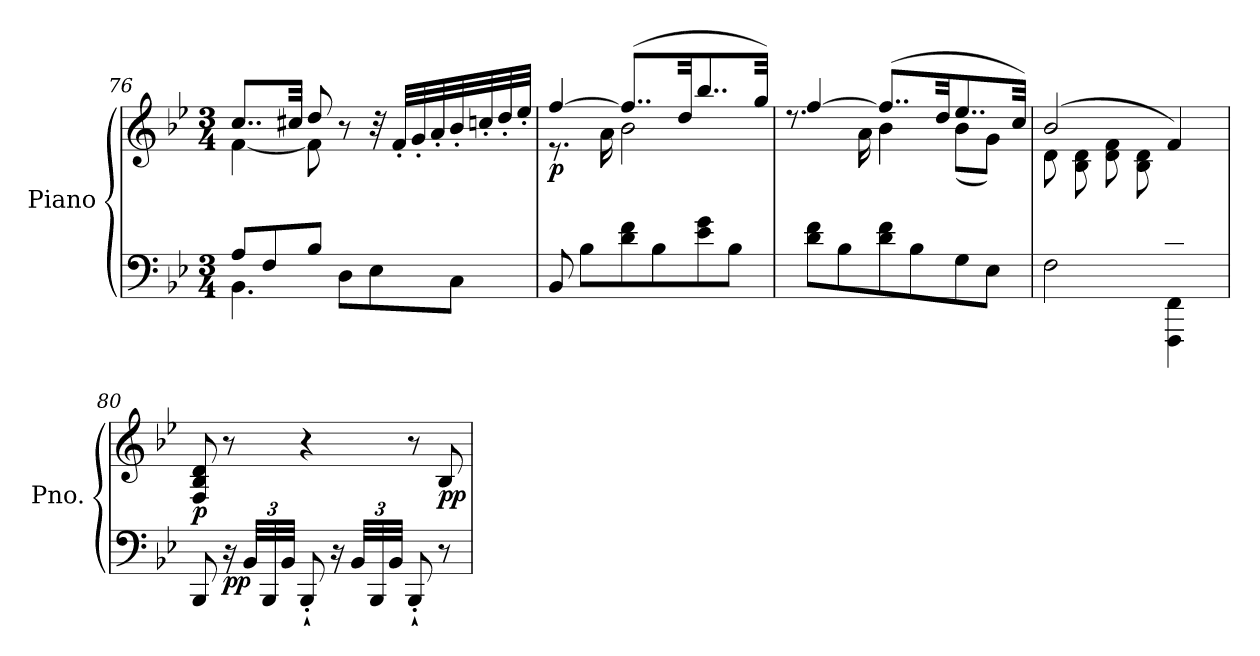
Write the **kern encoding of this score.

**kern	**kern	**dynam
*part1	*part1	*part1
*staff2	*staff1	*staff1/2
*I"Piano	*	*
*I'Pno.	*	*
*clefF4	*clefG2	*
*k[b-e-]	*k[b-e-]	*
*M3/4	*M3/4	*
=76	=76	=76
*^	*^	*
8A/L	4.BB-\	8..cc/L	[4f\	.
8F/	.	.	.	.
.	.	32cc#X/Jkk	.	.
8B-/J	.	8dd/	8f\]	.
8D\L	4.ryy	8r	4.ryy	.
8E-\	.	32r	.	.
!	!	!	!	!LO:DY:b
.	.	32f'/LLL	.	other-dynamics
.	.	32g'/	.	.
.	.	32a'/	.	.
8C\J	.	32b-'/	.	.
.	.	32ccn'/	.	.
.	.	32dd'/	.	.
.	.	32ee-'/JJJ	.	.
*v	*v	*	*	*
=77	=77	=77	=77
!	!	!	!LO:DY:b
8BB-/	[4ff/	8.r	p
8B-\L	.	.	.
.	.	16a\	.
8d\ 8f\	(8..ff/L]	2b-\	.
8B-\	.	.	.
.	32dd/KK	.	.
8e-\ 8g\	8..bb-/	.	.
8B-\J	.	.	.
.	32gg/Jkk)	.	.
=78	=78	=78	=78
8d\ 8f\L	[4ff/	8.rdd	.
8B-\	.	.	.
.	.	16a\	.
8d\ 8f\	(8..ff/L]	4b-\	.
8B-\	.	.	.
.	32dd/KK	.	.
8G\	8..ee-/	(8b-\L	.
8E-\J	.	8g\J)	.
.	32cc/Jkk)	.	.
!!LO:PB:g=z	!!
=79	=79	=79	=79
*^	*	*	*
!	!	!	!	!LO:DY:b
2ryy	2F\	(2b-/	(8d\L	other-dynamics
.	.	.	8B-\ 8d\	.
.	.	.	8d\ 8f\	.
.	.	.	8B-\ 8d\	.
8A/ 8c/	4FFF\ 4FF\	4f/)	4ryy	.
8F/ 8A/J)	.	.	.	.
*v	*v	*	*	*
*	*v	*v	*
=80	=80	=80
!	!	!LO:DY:b
8BBB-/	8F/ 8B-/ 8d/	p
!	!	!LO:DY:b=2
16r	8r	pp
*Xbrackettup	*	*
48BB-/LLL	.	.
48BBB-/	.	.
48BB-/JJJ	.	.
8BBB-`'/	4r	.
16r	.	.
48BB-/LLL	.	.
48BBB-/	.	.
48BB-/JJJ	.	.
8BBB-`'/	8r	.
!	!	!LO:DY:b
8r	8B-/	pp
=	=	=
*-	*-	*-
